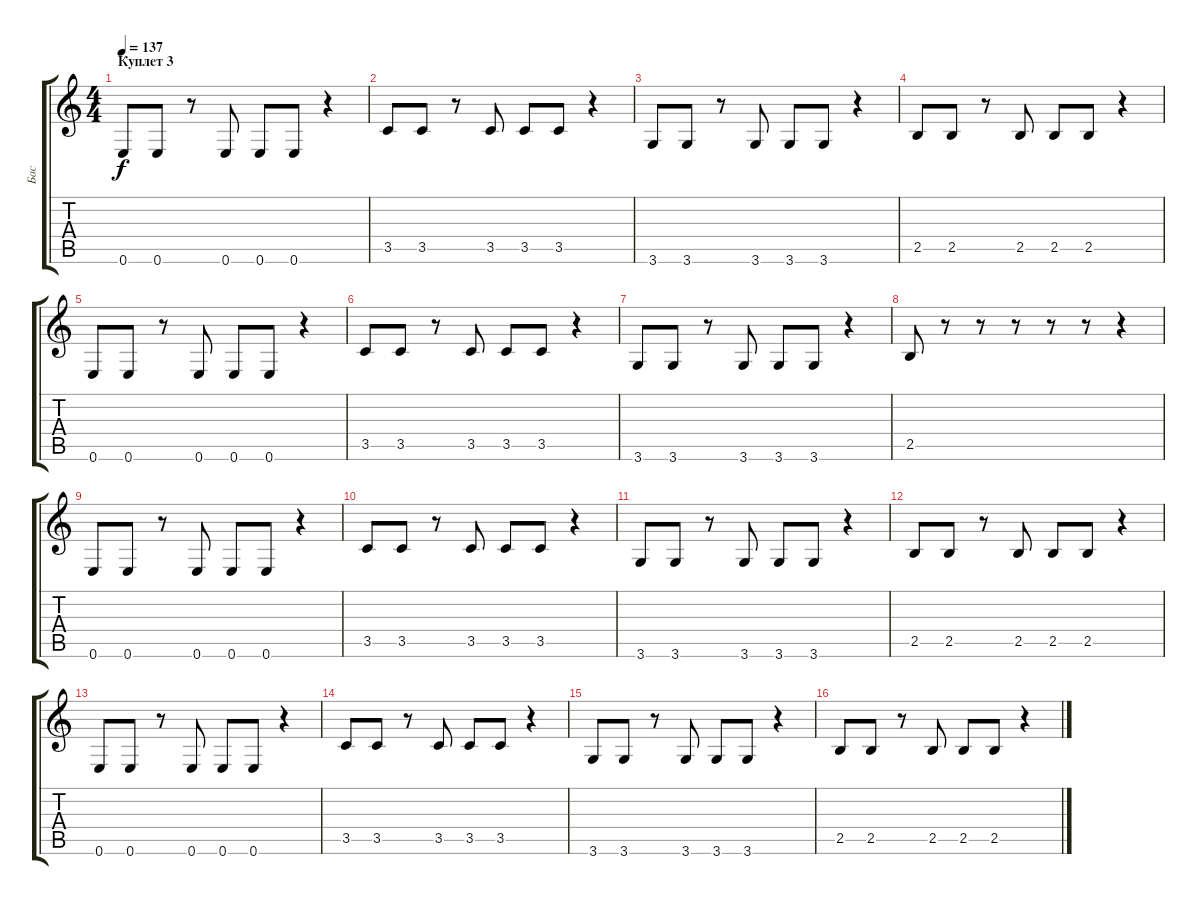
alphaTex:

\track ("Бас" "Бас") {instrument electricbassfinger}
\staff {score tabs}
\tuning (E4 B3 G3 D3 A2 E2) {hide}
\ts (4 4)
\section ("" "Куплет 3")
\tempo 137
\clef g2
\ks c
0.6.8{dy f} 0.6.8 r.8 0.6.8 0.6.8 0.6.8 r.4 |
3.5.8 3.5.8 r.8 3.5.8 3.5.8 3.5.8 r.4 |
3.6.8 3.6.8 r.8 3.6.8 3.6.8 3.6.8 r.4 |
2.5.8 2.5.8 r.8 2.5.8 2.5.8 2.5.8 r.4 |
0.6.8 0.6.8 r.8 0.6.8 0.6.8 0.6.8 r.4 |
3.5.8 3.5.8 r.8 3.5.8 3.5.8 3.5.8 r.4 |
3.6.8 3.6.8 r.8 3.6.8 3.6.8 3.6.8 r.4 |
2.5.8 r.8 r.8 r.8 r.8 r.8 r.4 |
0.6.8 0.6.8 r.8 0.6.8 0.6.8 0.6.8 r.4 |
3.5.8 3.5.8 r.8 3.5.8 3.5.8 3.5.8 r.4 |
3.6.8 3.6.8 r.8 3.6.8 3.6.8 3.6.8 r.4 |
2.5.8 2.5.8 r.8 2.5.8 2.5.8 2.5.8 r.4 |
0.6.8 0.6.8 r.8 0.6.8 0.6.8 0.6.8 r.4 |
3.5.8 3.5.8 r.8 3.5.8 3.5.8 3.5.8 r.4 |
3.6.8 3.6.8 r.8 3.6.8 3.6.8 3.6.8 r.4 |
2.5.8 2.5.8 r.8 2.5.8 2.5.8 2.5.8 r.4
